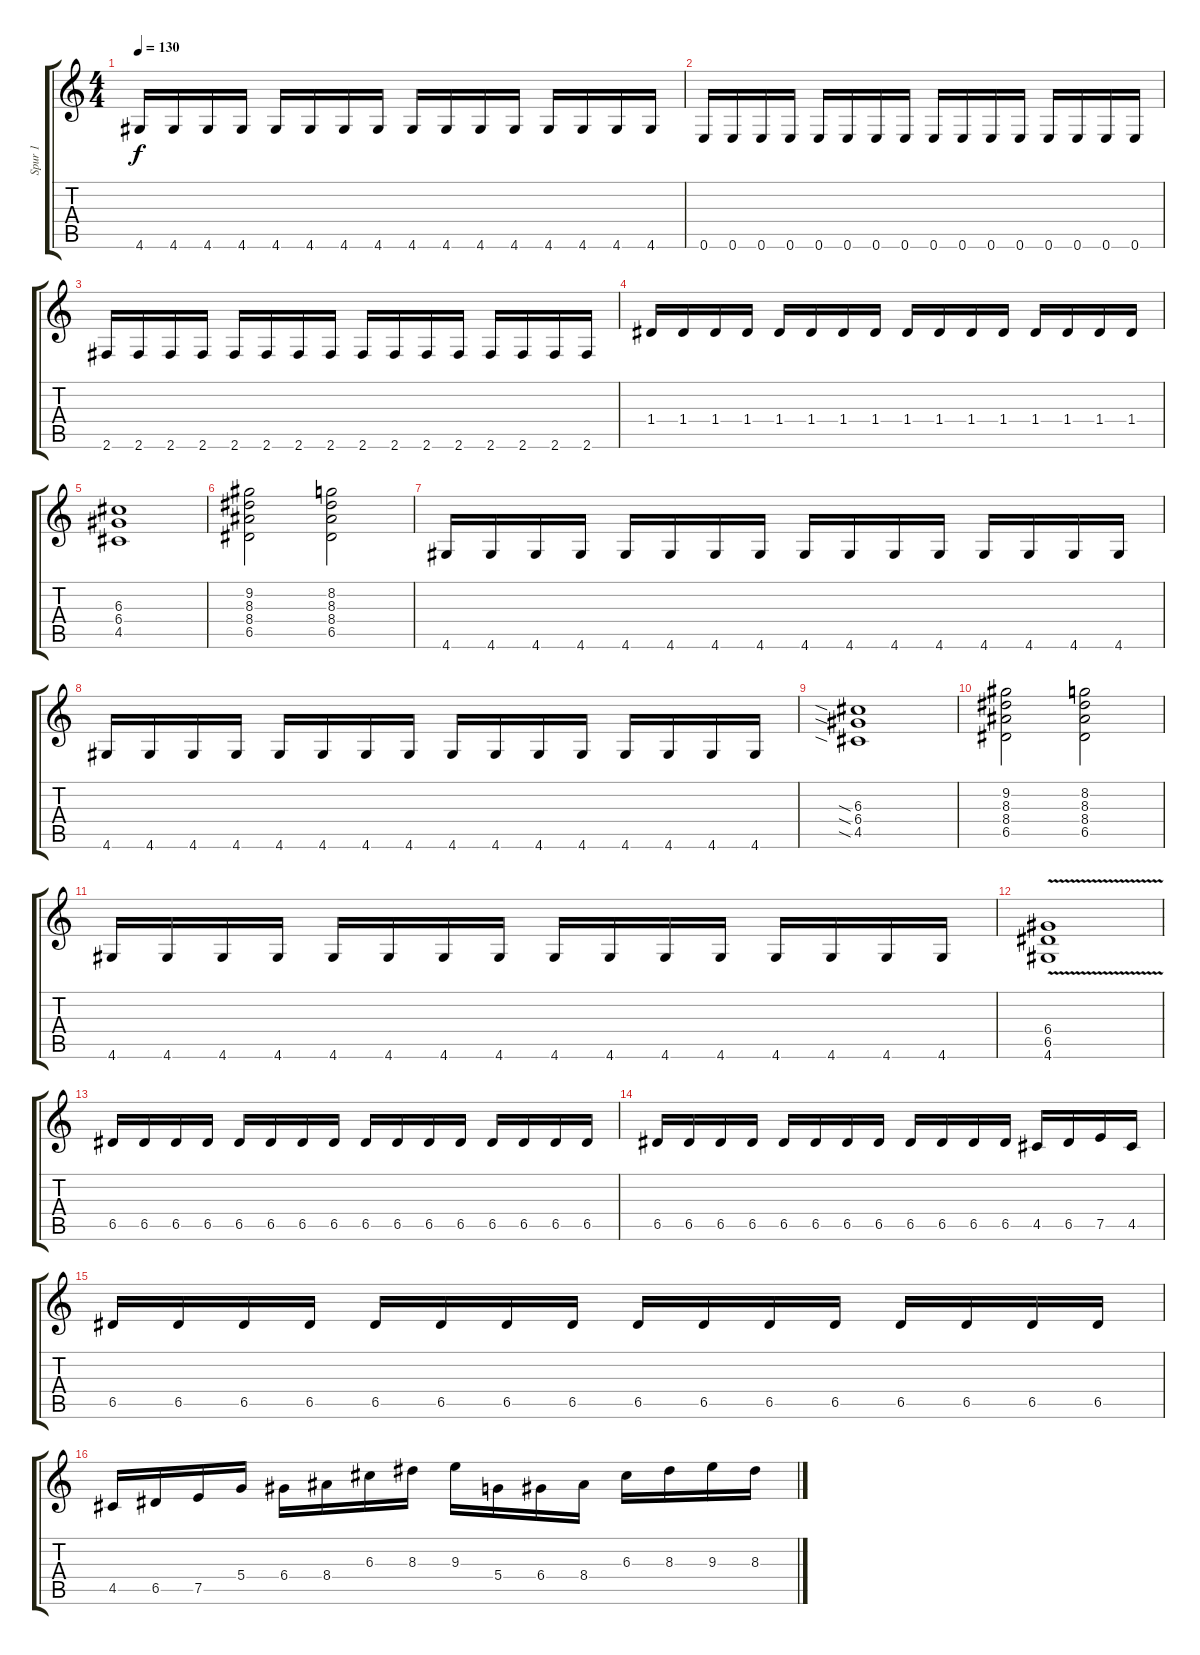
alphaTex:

\track ("Spur 1" "Spur 1") {instrument distortionguitar}
\staff {score tabs}
\tuning (E4 B3 G3 D3 A2 E2) {hide}
\ts (4 4)
\tempo 130
\clef g2
\ks c
4.6.16{dy f} 4.6.16 4.6.16 4.6.16 4.6.16 4.6.16 4.6.16 4.6.16 4.6.16 4.6.16 4.6.16 4.6.16 4.6.16 4.6.16 4.6.16 4.6.16 |
0.6.16 0.6.16 0.6.16 0.6.16 0.6.16 0.6.16 0.6.16 0.6.16 0.6.16 0.6.16 0.6.16 0.6.16 0.6.16 0.6.16 0.6.16 0.6.16 |
2.6.16 2.6.16 2.6.16 2.6.16 2.6.16 2.6.16 2.6.16 2.6.16 2.6.16 2.6.16 2.6.16 2.6.16 2.6.16 2.6.16 2.6.16 2.6.16 |
1.4.16 1.4.16 1.4.16 1.4.16 1.4.16 1.4.16 1.4.16 1.4.16 1.4.16 1.4.16 1.4.16 1.4.16 1.4.16 1.4.16 1.4.16 1.4.16 |
(6.3 6.4 4.5).1 |
(9.2 8.3 8.4 6.5).2 (8.2 8.3 8.4 6.5).2 |
4.6.16 4.6.16 4.6.16 4.6.16 4.6.16 4.6.16 4.6.16 4.6.16 4.6.16 4.6.16 4.6.16 4.6.16 4.6.16 4.6.16 4.6.16 4.6.16 |
4.6.16 4.6.16 4.6.16 4.6.16 4.6.16 4.6.16 4.6.16 4.6.16 4.6.16 4.6.16 4.6.16 4.6.16 4.6.16 4.6.16 4.6.16 4.6.16 |
(6.3{sia} 6.4{sia} 4.5{sia}).1 |
(9.2 8.3 8.4 6.5).2 (8.2 8.3 8.4 6.5).2 |
4.6.16 4.6.16 4.6.16 4.6.16 4.6.16 4.6.16 4.6.16 4.6.16 4.6.16 4.6.16 4.6.16 4.6.16 4.6.16 4.6.16 4.6.16 4.6.16 |
(6.4{v} 6.5{v} 4.6{v}).1 |
6.5.16 6.5.16 6.5.16 6.5.16 6.5.16 6.5.16 6.5.16 6.5.16 6.5.16 6.5.16 6.5.16 6.5.16 6.5.16 6.5.16 6.5.16 6.5.16 |
6.5.16 6.5.16 6.5.16 6.5.16 6.5.16 6.5.16 6.5.16 6.5.16 6.5.16 6.5.16 6.5.16 6.5.16 4.5.16 6.5.16 7.5.16 4.5.16 |
6.5.16 6.5.16 6.5.16 6.5.16 6.5.16 6.5.16 6.5.16 6.5.16 6.5.16 6.5.16 6.5.16 6.5.16 6.5.16 6.5.16 6.5.16 6.5.16 |
4.5.16 6.5.16 7.5.16 5.4.16 6.4.16 8.4.16 6.3.16 8.3.16 9.3.16 5.4.16 6.4.16 8.4.16 6.3.16 8.3.16 9.3.16 8.3.16
